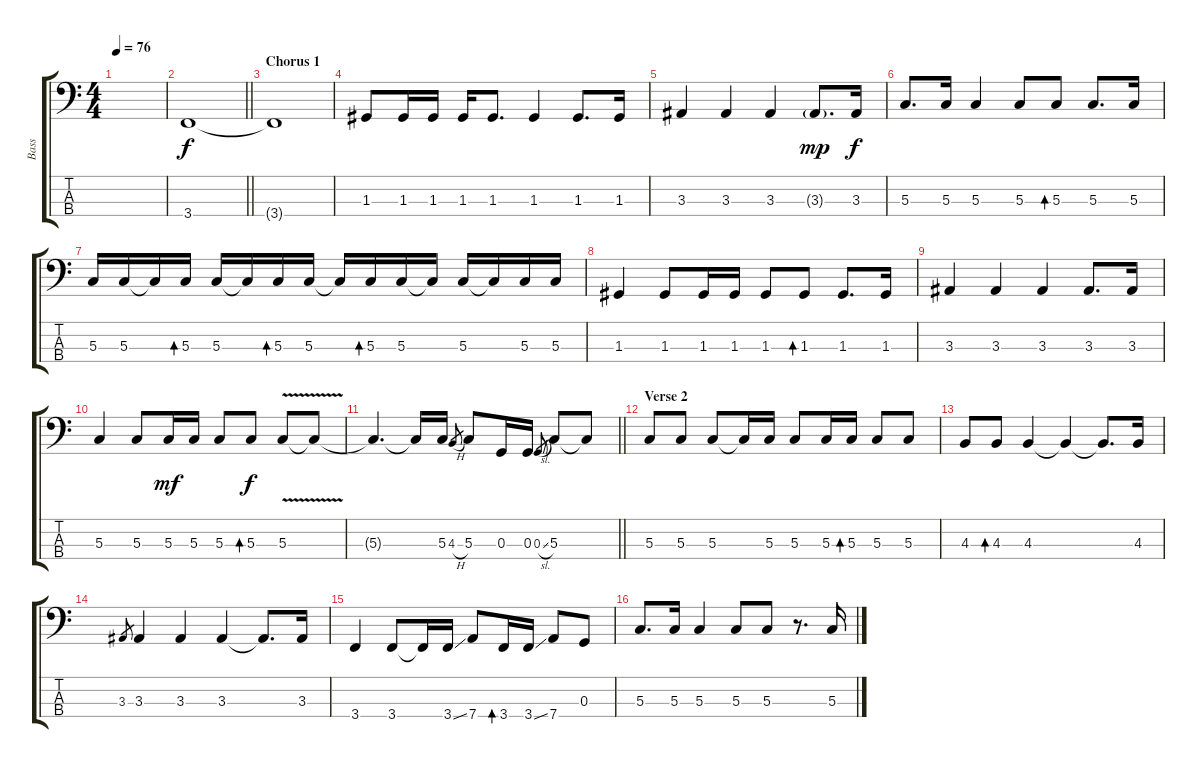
\track ("Bass" "Bass") {instrument electricbasspick}
\staff {score tabs}
\tuning (F2 C2 G1 D1) {hide}
\ts (4 4)
\tempo 76
\clef f4
\ks c
|
\barLineRight lightlight
3.4.1 |
\section ("" "Chorus 1")
3.4{t}.1{dy f} |
1.3.8 1.3.16 1.3.16 1.3.16 1.3.8{d} 1.3.4 1.3.8{d} 1.3.16 |
3.3.4 3.3.4 3.3.4 3.3{g}.8{d dy mp} 3.3.16{dy f} |
5.3.8{d} 5.3.16 5.3.4 5.3.8 5.3.8{bd 240} 5.3.8{d} 5.3.16 |
5.3.16 5.3.16 5.3{t}.16 5.3.16{bd 120} 5.3.16 5.3{t}.16 5.3.16{bd 120} 5.3.16 5.3{t}.16 5.3.16{bd 120} 5.3.16 5.3{t}.16 5.3.16 5.3{t}.16 5.3.16 5.3.16 |
1.3.4 1.3.8 1.3.16 1.3.16 1.3.8 1.3.8{bd 240} 1.3.8{d} 1.3.16 |
3.3.4 3.3.4 3.3.4 3.3.8{d} 3.3.16 |
5.3.4 5.3.8 5.3.16{dy mf} 5.3.16 5.3.8 5.3.8{bd 240 dy f} 5.3{v}.8 5.3{t}.8 |
\barLineRight lightlight
5.3{t}.4{d} 5.3{t}.16 5.3.16 4.3{h}.8{gr} 5.3.8 0.3.16 0.3.16 0.3{sl}.8{gr} 5.3.8 5.3{t}.8 |
\section ("" "Verse 2")
5.3.8 5.3.8 5.3.8 5.3{t}.16 5.3.16 5.3.8 5.3.16 5.3.16{bd 120} 5.3.8 5.3.8 |
4.3.8 4.3.8{bd 240} 4.3.4 4.3{t}.4 4.3{t}.8{d} 4.3.16 |
3.3.8{gr} 3.3.4 3.3.4 3.3.4 3.3{t}.8{d} 3.3.16 |
3.4.4 3.4.8 3.4{t}.16 3.4{ss}.16 7.4.8 3.4.16{bd 120} 3.4{ss}.16 7.4.8 0.3.8 |
5.3.8{d} 5.3.16 5.3.4 5.3.8 5.3.8 r.8{d} 5.3.16
